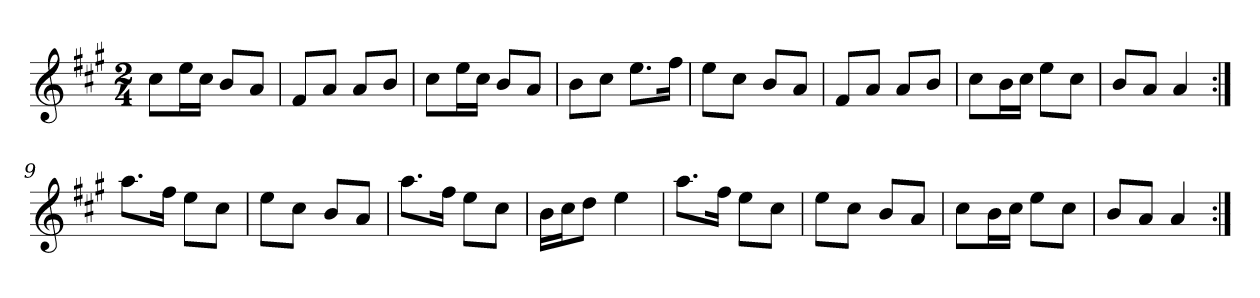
**kern
*part1
*staff1
*clefG2
*k[f#c#g#]
*A:
*M2/4
*MM60
=1
8cc#\L
16ee\L
16cc#\JJ
8b/L
8a/J
=2
8f#/L
8a/J
8a/L
8b/J
=3
8cc#\L
16ee\L
16cc#\JJ
8b/L
8a/J
=4
8b\L
8cc#\J
8.ee\L
16ff#\Jk
=5
8ee\L
8cc#\J
8b/L
8a/J
=6
8f#/L
8a/J
8a/L
8b/J
=7
8cc#\L
16b\L
16cc#\JJ
8ee\L
8cc#\J
=8
8b/L
8a/J
4a/
=9:|!
8.aa\L
16ff#\Jk
8ee\L
8cc#\J
=10
8ee\L
8cc#\J
8b/L
8a/J
!!LO:LB:g=z
=11
8.aa\L
16ff#\Jk
8ee\L
8cc#\J
=12
16b\LL
16cc#\J
8dd\J
4ee\
=13
8.aa\L
16ff#\Jk
8ee\L
8cc#\J
=14
8ee\L
8cc#\J
8b/L
8a/J
=15
8cc#\L
16b\L
16cc#\JJ
8ee\L
8cc#\J
=16
8b/L
8a/J
4a/
=:|!
*-
